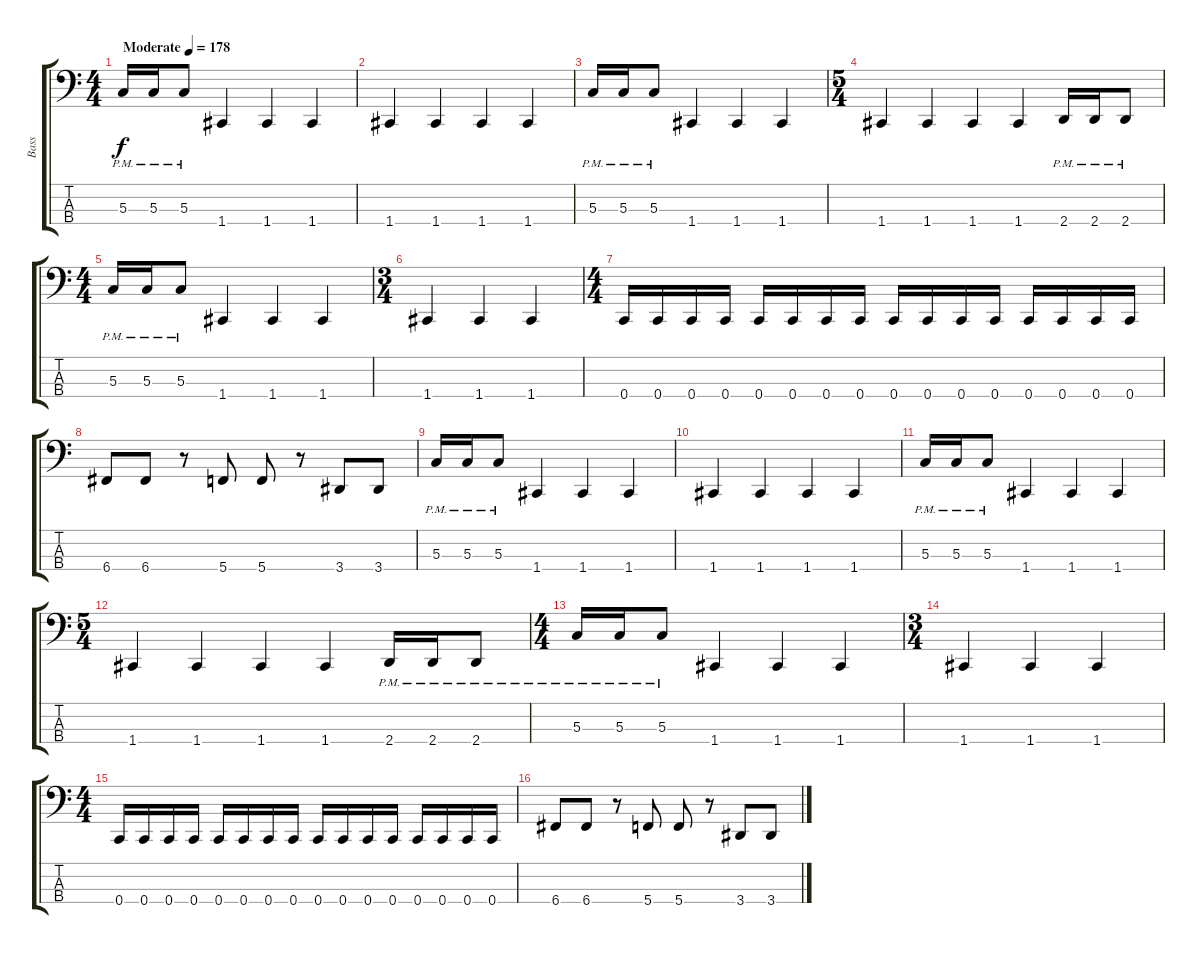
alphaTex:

\track ("Bass" "Bass") {instrument slapbass2}
\staff {score tabs}
\tuning (F2 C2 G1 C1) {hide}
\ts (4 4)
\tempo (178 "Moderate")
\clef f4
\ks c
5.3{pm}.16{dy f instrument slapbass2} 5.3{pm}.16 5.3{pm}.8 1.4.4 1.4.4 1.4.4 |
1.4.4 1.4.4 1.4.4 1.4.4 |
5.3{pm}.16 5.3{pm}.16 5.3{pm}.8 1.4.4 1.4.4 1.4.4 |
\ts (5 4)
1.4.4 1.4.4 1.4.4 1.4.4 2.4{pm}.16 2.4{pm}.16 2.4{pm}.8 |
\ts (4 4)
5.3{pm}.16 5.3{pm}.16 5.3{pm}.8 1.4.4 1.4.4 1.4.4 |
\ts (3 4)
1.4.4 1.4.4 1.4.4 |
\ts (4 4)
0.4.16 0.4.16 0.4.16 0.4.16 0.4.16 0.4.16 0.4.16 0.4.16 0.4.16 0.4.16 0.4.16 0.4.16 0.4.16 0.4.16 0.4.16 0.4.16 |
6.4.8 6.4.8 r.8 5.4.8 5.4.8 r.8 3.4.8 3.4.8 |
5.3{pm}.16 5.3{pm}.16 5.3{pm}.8 1.4.4 1.4.4 1.4.4 |
1.4.4 1.4.4 1.4.4 1.4.4 |
5.3{pm}.16 5.3{pm}.16 5.3{pm}.8 1.4.4 1.4.4 1.4.4 |
\ts (5 4)
1.4.4 1.4.4 1.4.4 1.4.4 2.4{pm}.16 2.4{pm}.16 2.4{pm}.8 |
\ts (4 4)
5.3{pm}.16 5.3{pm}.16 5.3{pm}.8 1.4.4 1.4.4 1.4.4 |
\ts (3 4)
1.4.4 1.4.4 1.4.4 |
\ts (4 4)
0.4.16 0.4.16 0.4.16 0.4.16 0.4.16 0.4.16 0.4.16 0.4.16 0.4.16 0.4.16 0.4.16 0.4.16 0.4.16 0.4.16 0.4.16 0.4.16 |
6.4.8 6.4.8 r.8 5.4.8 5.4.8 r.8 3.4.8 3.4.8
